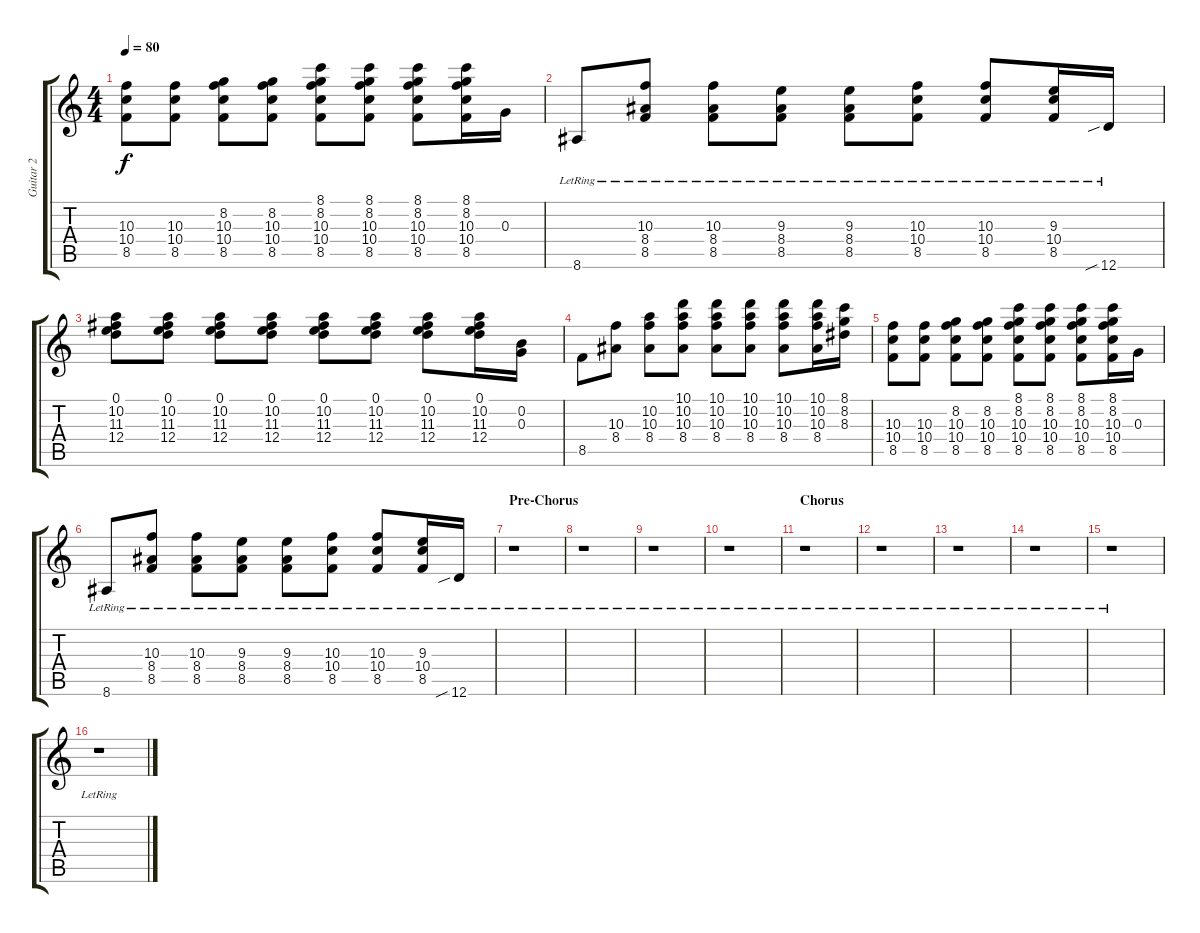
\track ("Guitar 2" "Guitar 2") {instrument electricguitarclean}
\staff {score tabs}
\tuning (E4 B3 G3 D3 A2 D2) {hide}
\ts (4 4)
\tempo 80
\clef g2
\ks c
(10.3 10.4 8.5).8{dy f} (10.3 10.4 8.5).8 (8.2 10.3 10.4 8.5).8 (8.2 10.3 10.4 8.5).8 (8.1 8.2 10.3 10.4 8.5).8 (8.1 8.2 10.3 10.4 8.5).8 (8.1 8.2 10.3 10.4 8.5).8 (8.1 8.2 10.3 10.4 8.5).16 0.3.16 |
8.6{lr}.8 (10.3{lr} 8.4{lr} 8.5{lr}).8 (10.3{lr} 8.4{lr} 8.5{lr}).8 (9.3{lr} 8.4{lr} 8.5{lr}).8 (9.3{lr} 8.4{lr} 8.5{lr}).8 (10.3{lr} 10.4{lr} 8.5{lr}).8 (10.3{lr} 10.4{lr} 8.5{lr}).8 (9.3{lr} 10.4{lr} 8.5{lr}).16 12.6{sib lr}.16 |
(0.1 10.2 11.3 12.4).8 (0.1 10.2 11.3 12.4).8 (0.1 10.2 11.3 12.4).8 (0.1 10.2 11.3 12.4).8 (0.1 10.2 11.3 12.4).8 (0.1 10.2 11.3 12.4).8 (0.1 10.2 11.3 12.4).8 (0.1 10.2 11.3 12.4).16 (0.2 0.3).16 |
8.5.8 (10.3 8.4).8 (10.2 10.3 8.4).8 (10.1 10.2 10.3 8.4).8 (10.1 10.2 10.3 8.4).8 (10.1 10.2 10.3 8.4).8 (10.1 10.2 10.3 8.4).8 (10.1 10.2 10.3 8.4).16 (8.1 8.2 8.3).16 |
(10.3 10.4 8.5).8 (10.3 10.4 8.5).8 (8.2 10.3 10.4 8.5).8 (8.2 10.3 10.4 8.5).8 (8.1 8.2 10.3 10.4 8.5).8 (8.1 8.2 10.3 10.4 8.5).8 (8.1 8.2 10.3 10.4 8.5).8 (8.1 8.2 10.3 10.4 8.5).16 0.3.16 |
8.6{lr}.8 (10.3{lr} 8.4{lr} 8.5{lr}).8 (10.3{lr} 8.4{lr} 8.5{lr}).8 (9.3{lr} 8.4{lr} 8.5{lr}).8 (9.3{lr} 8.4{lr} 8.5{lr}).8 (10.3{lr} 10.4{lr} 8.5{lr}).8 (10.3{lr} 10.4{lr} 8.5{lr}).8 (9.3{lr} 10.4{lr} 8.5{lr}).16 12.6{sib lr}.16 |
\section ("" "Pre-Chorus")
r.1 |
r.1 |
r.1 |
r.1 |
\section ("" "Chorus")
r.1 |
r.1 |
r.1 |
r.1 |
r.1 |
r.1
